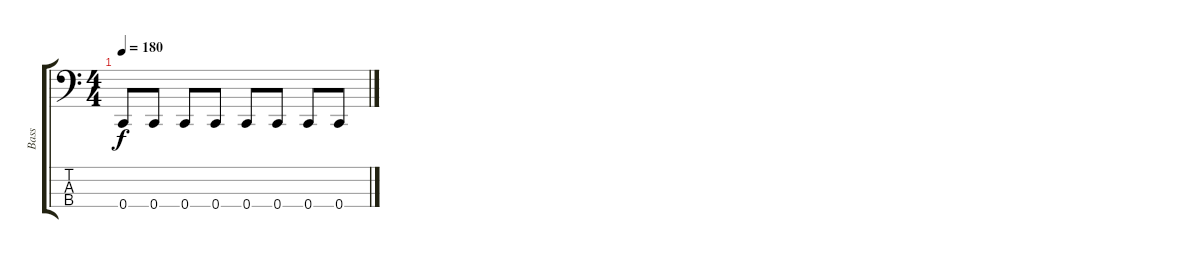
\track ("Bass" "Bass") {instrument electricbasspick}
\staff {score tabs}
\tuning (F2 C2 G1 C1) {hide}
\ts (4 4)
\tempo 180
\clef f4
\ks c
0.4.8{dy f} 0.4.8 0.4.8 0.4.8 0.4.8 0.4.8 0.4.8 0.4.8
